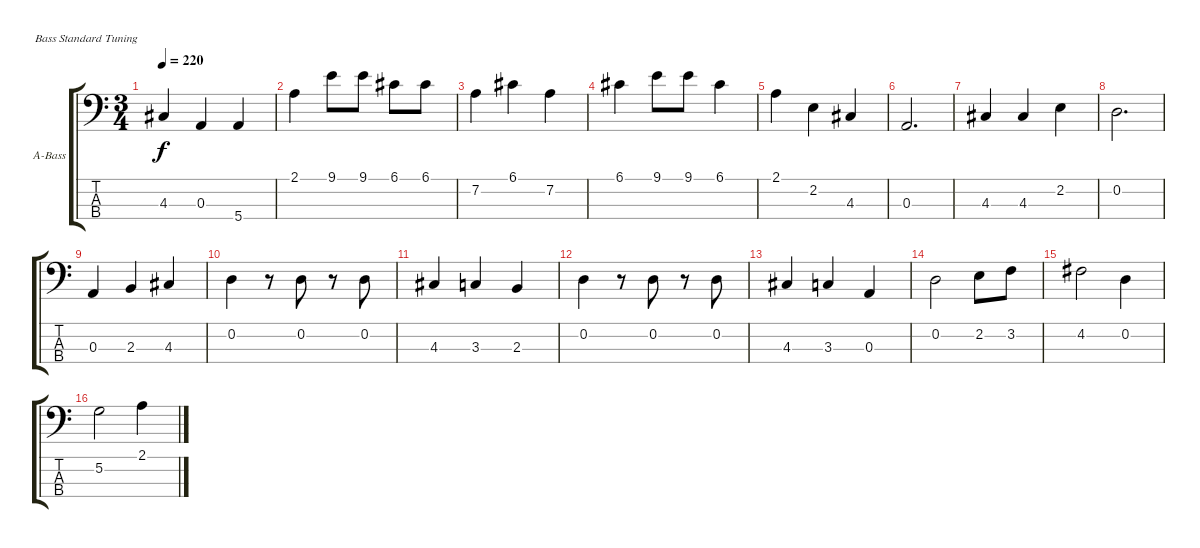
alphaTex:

\defaultSystemsLayout 4
\bracketExtendMode groupsimilarinstruments
\firstSystemTrackNameOrientation horizontal
\otherSystemsTrackNameOrientation horizontal
\track ("Acoustic Bass" "A-Bass") {instrument acousticbass}
\staff {score tabs}
\tuning (G2 D2 A1 E1)
\ts (3 4)
\tempo 220
\clef f4
\ks c
4.3.4{dy f} 0.3.4 5.4.4 |
2.1.4 9.1.8 9.1.8 6.1.8 6.1.8 |
7.2.4 6.1.4 7.2.4 |
6.1.4 9.1.8 9.1.8 6.1.4 |
2.1.4 2.2.4 4.3.4 |
0.3.2{d} |
4.3.4 4.3.4 2.2.4 |
0.2.2{d} |
0.3.4 2.3.4 4.3.4 |
0.2.4 r.8 0.2.8 r.8 0.2.8 |
4.3.4 3.3.4 2.3.4 |
0.2.4 r.8 0.2.8 r.8 0.2.8 |
4.3.4 3.3.4 0.3.4 |
0.2.2 2.2.8 3.2.8 |
4.2.2 0.2.4 |
5.2.2 2.1.4
